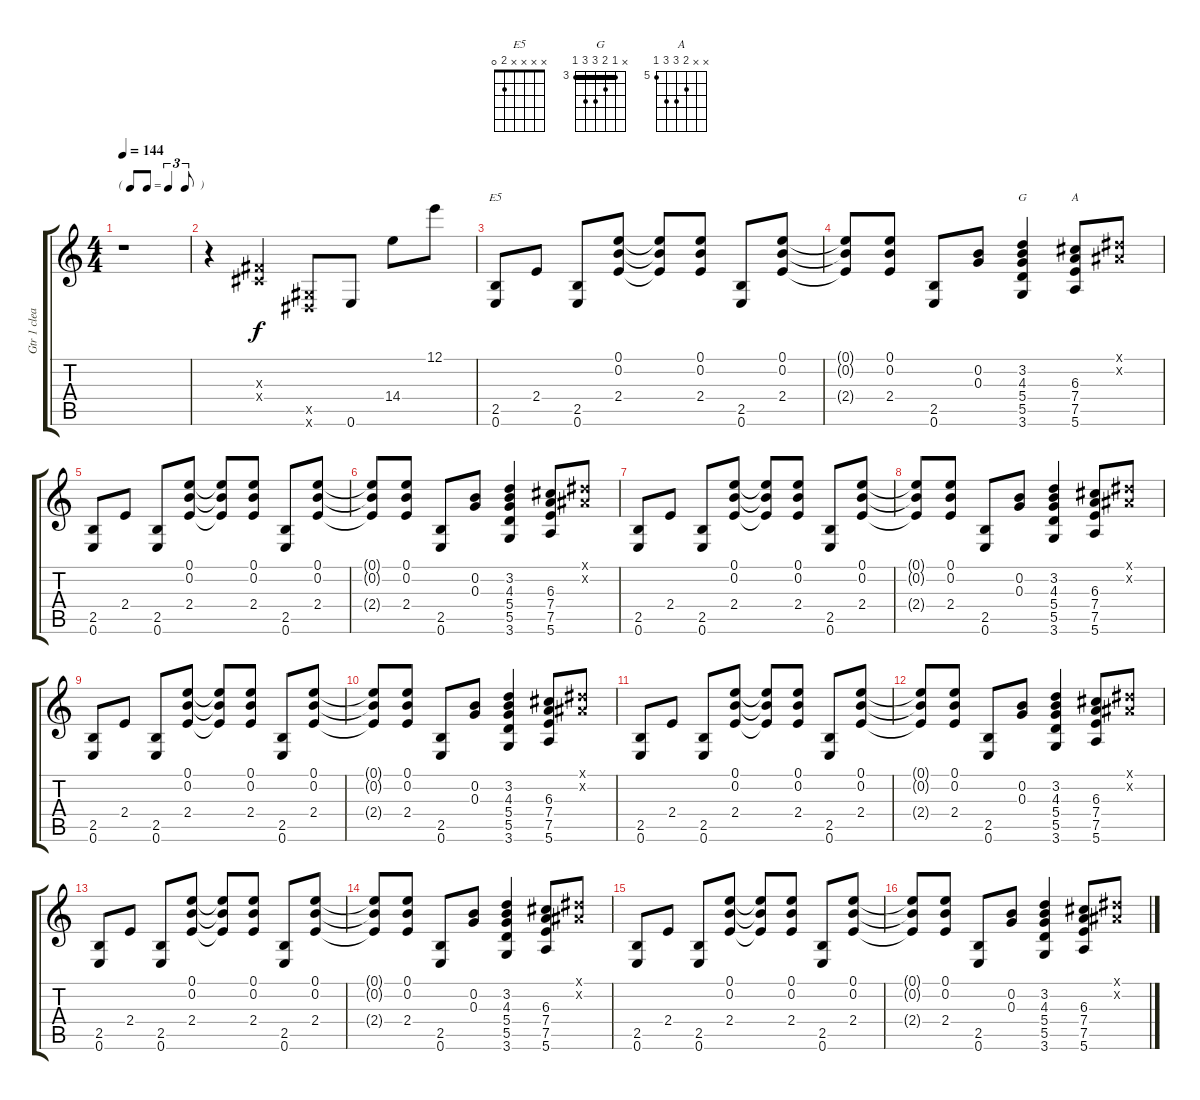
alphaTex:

\track ("Gtr 1 clean" "Gtr 1 clea") {instrument electricguitarclean}
\staff {score tabs}
\tuning (E4 B3 G3 D3 A2 E2) {hide}
\chord ("E5" x x x x 2 0)
\chord ("G" x 3 4 5 5 3) {firstfret 3 barre 3}
\chord ("A" x x 6 7 7 5) {firstfret 5}
\ts (4 4)
\tf triplet8th
\tempo 144
\clef g2
\ks c
r.1{dy f} |
r.4 (-1.3{x} -1.4{x}).4 (-1.5{x} -1.6{x}).8 0.6.8 14.4.8 12.1.8 |
(2.5 0.6).8{ch "E5"} 2.4.8 (2.5 0.6).8 (0.1 0.2 2.4).8 (0.1{t} 0.2{t} 2.4{t}).8 (0.1 0.2 2.4).8 (2.5 0.6).8 (0.1 0.2 2.4).8 |
(0.1{t} 0.2{t} 2.4{t}).8 (0.1 0.2 2.4).8 (2.5 0.6).8 (0.2 0.3).8 (3.2 4.3 5.4 5.5 3.6).4{ch "G"} (6.3 7.4 7.5 5.6).8{ch "A"} (-1.1{x} -1.2{x}).8 |
(2.5 0.6).8 2.4.8 (2.5 0.6).8 (0.1 0.2 2.4).8 (0.1{t} 0.2{t} 2.4{t}).8 (0.1 0.2 2.4).8 (2.5 0.6).8 (0.1 0.2 2.4).8 |
(0.1{t} 0.2{t} 2.4{t}).8 (0.1 0.2 2.4).8 (2.5 0.6).8 (0.2 0.3).8 (3.2 4.3 5.4 5.5 3.6).4 (6.3 7.4 7.5 5.6).8 (-1.1{x} -1.2{x}).8 |
(2.5 0.6).8 2.4.8 (2.5 0.6).8 (0.1 0.2 2.4).8 (0.1{t} 0.2{t} 2.4{t}).8 (0.1 0.2 2.4).8 (2.5 0.6).8 (0.1 0.2 2.4).8 |
(0.1{t} 0.2{t} 2.4{t}).8 (0.1 0.2 2.4).8 (2.5 0.6).8 (0.2 0.3).8 (3.2 4.3 5.4 5.5 3.6).4 (6.3 7.4 7.5 5.6).8 (-1.1{x} -1.2{x}).8 |
(2.5 0.6).8 2.4.8 (2.5 0.6).8 (0.1 0.2 2.4).8 (0.1{t} 0.2{t} 2.4{t}).8 (0.1 0.2 2.4).8 (2.5 0.6).8 (0.1 0.2 2.4).8 |
(0.1{t} 0.2{t} 2.4{t}).8 (0.1 0.2 2.4).8 (2.5 0.6).8 (0.2 0.3).8 (3.2 4.3 5.4 5.5 3.6).4 (6.3 7.4 7.5 5.6).8 (-1.1{x} -1.2{x}).8 |
(2.5 0.6).8 2.4.8 (2.5 0.6).8 (0.1 0.2 2.4).8 (0.1{t} 0.2{t} 2.4{t}).8 (0.1 0.2 2.4).8 (2.5 0.6).8 (0.1 0.2 2.4).8 |
(0.1{t} 0.2{t} 2.4{t}).8 (0.1 0.2 2.4).8 (2.5 0.6).8 (0.2 0.3).8 (3.2 4.3 5.4 5.5 3.6).4 (6.3 7.4 7.5 5.6).8 (-1.1{x} -1.2{x}).8 |
(2.5 0.6).8 2.4.8 (2.5 0.6).8 (0.1 0.2 2.4).8 (0.1{t} 0.2{t} 2.4{t}).8 (0.1 0.2 2.4).8 (2.5 0.6).8 (0.1 0.2 2.4).8 |
(0.1{t} 0.2{t} 2.4{t}).8 (0.1 0.2 2.4).8 (2.5 0.6).8 (0.2 0.3).8 (3.2 4.3 5.4 5.5 3.6).4 (6.3 7.4 7.5 5.6).8 (-1.1{x} -1.2{x}).8 |
(2.5 0.6).8 2.4.8 (2.5 0.6).8 (0.1 0.2 2.4).8 (0.1{t} 0.2{t} 2.4{t}).8 (0.1 0.2 2.4).8 (2.5 0.6).8 (0.1 0.2 2.4).8 |
(0.1{t} 0.2{t} 2.4{t}).8 (0.1 0.2 2.4).8 (2.5 0.6).8 (0.2 0.3).8 (3.2 4.3 5.4 5.5 3.6).4 (6.3 7.4 7.5 5.6).8 (-1.1{x} -1.2{x}).8
